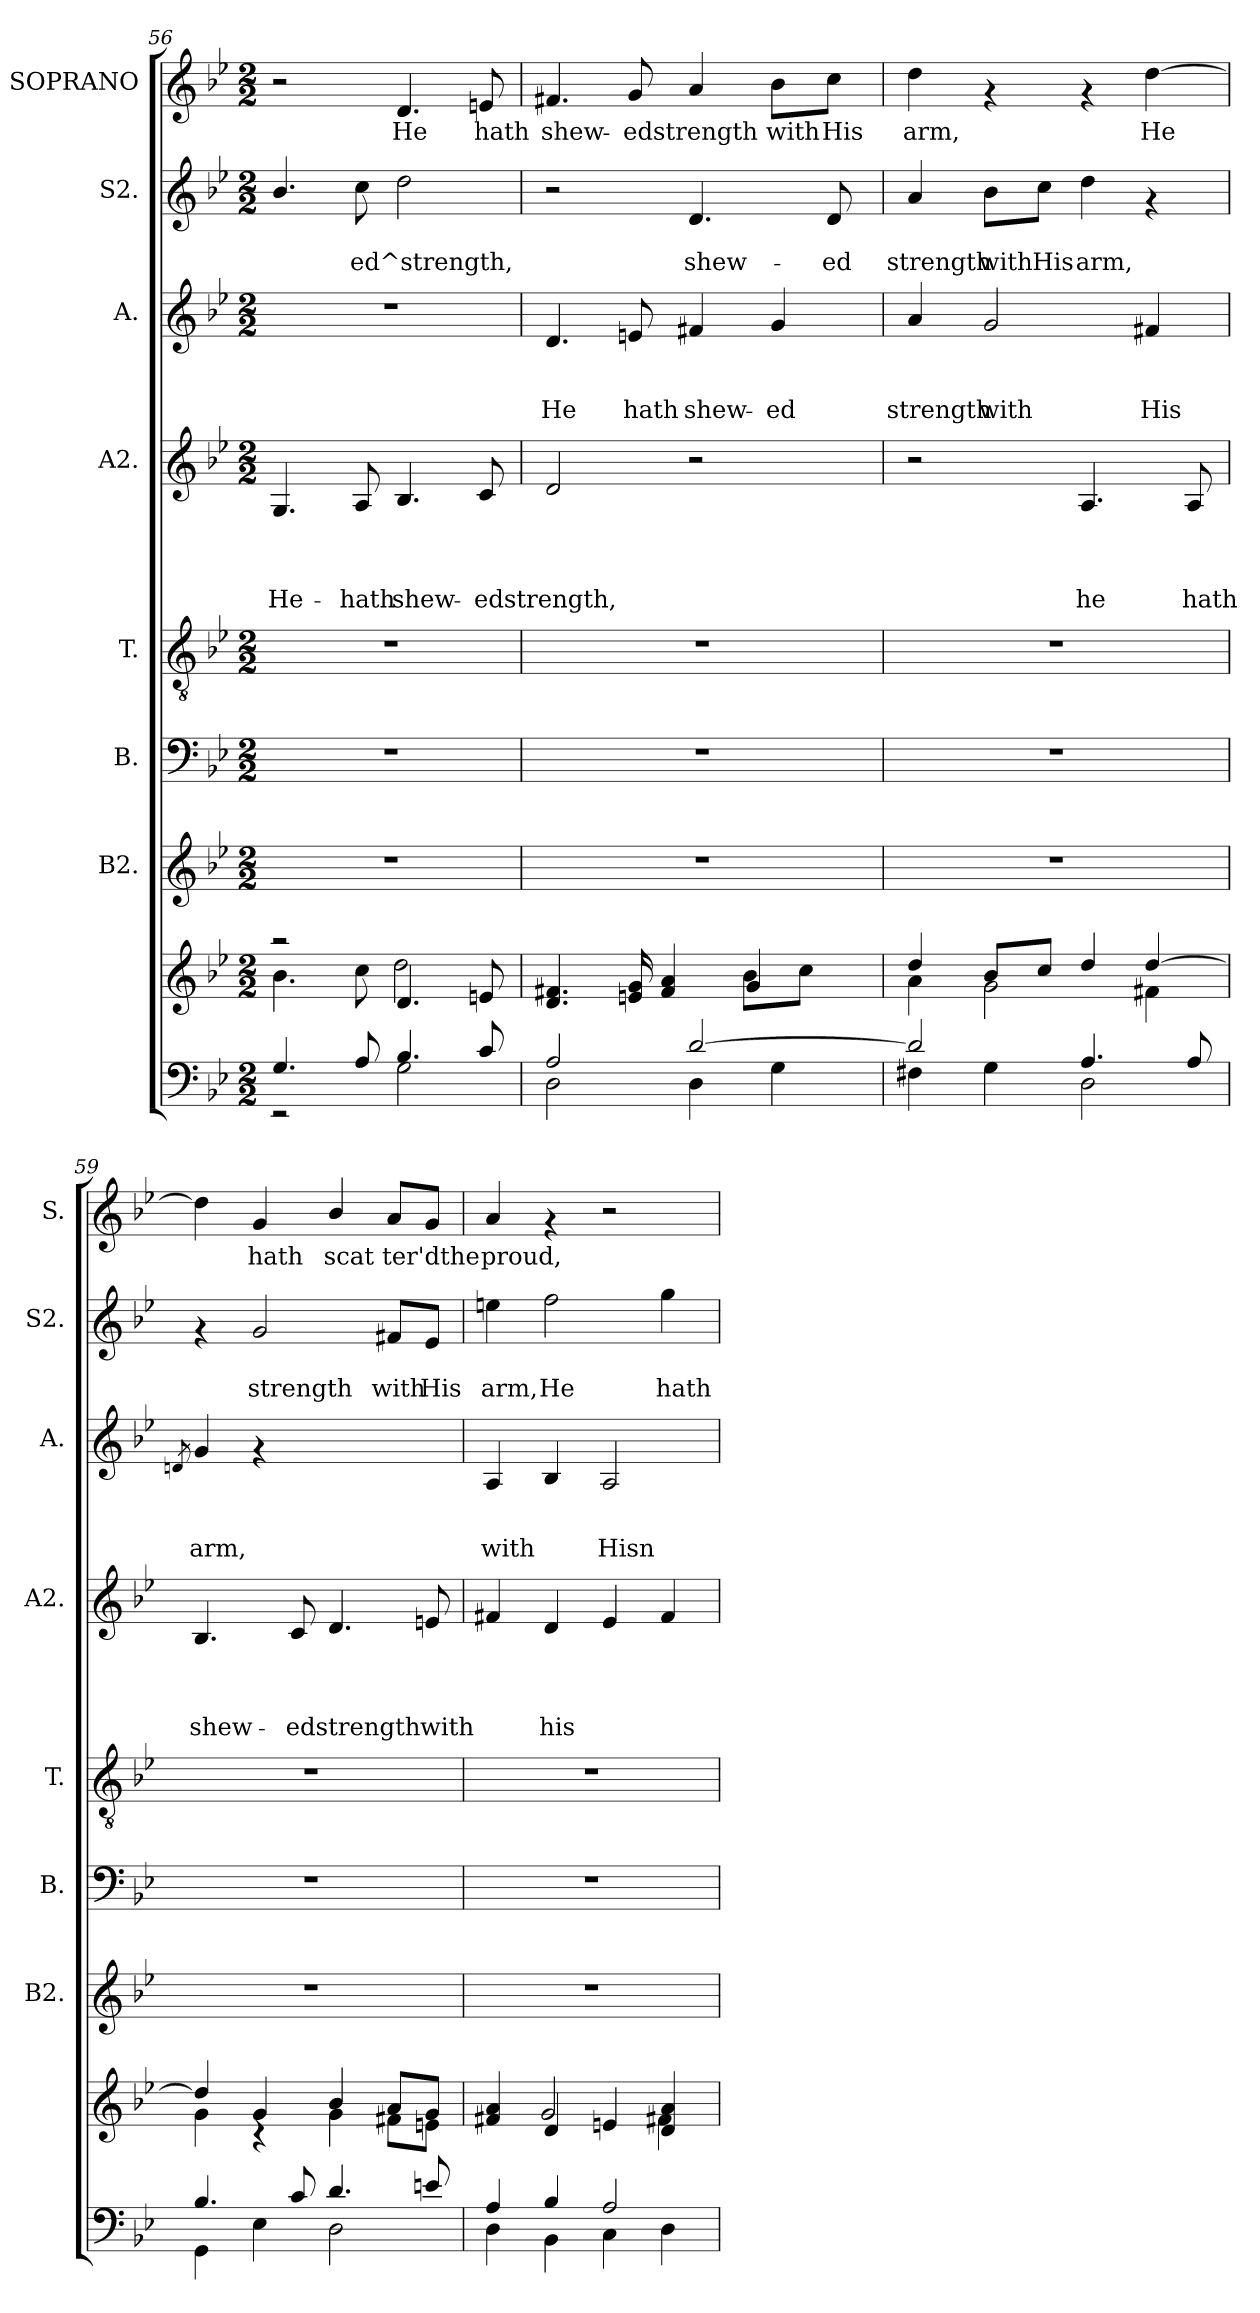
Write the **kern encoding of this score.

**kern	**kern	**kern	**kern	**kern	**kern	**text	**text	**text	**text	**kern	**text	**text	**text	**kern	**text	**text	**kern	**text
*part9	*part8	*part7	*part6	*part5	*part4	*part4	*part4	*part4	*part4	*part3	*part3	*part3	*part3	*part2	*part2	*part2	*part1	*part1
*staff9	*staff8	*staff7	*staff6	*staff5	*staff4	*staff4	*staff4	*staff4	*staff4	*staff3	*staff3	*staff3	*staff3	*staff2	*staff2	*staff2	*staff1	*staff1
*	*	*I"B2.	*I"B.	*I"T.	*I"A2.	*	*	*	*	*I"A.	*	*	*	*I"S2.	*	*	*I"SOPRANO	*
*	*	*I'B2.	*I'B.	*I'T.	*I'A2.	*	*	*	*	*I'A.	*	*	*	*I'S2.	*	*	*I'S.	*
*clefF4	*clefG2	*clefG2	*clefF4	*clefGv2	*clefG2	*	*	*	*	*clefG2	*	*	*	*clefG2	*	*	*clefG2	*
*k[b-e-]	*k[b-e-]	*k[b-e-]	*k[b-e-]	*k[b-e-]	*k[b-e-]	*	*	*	*	*k[b-e-]	*	*	*	*k[b-e-]	*	*	*k[b-e-]	*
*B-:	*B-:	*B-:	*B-:	*B-:	*B-:	*	*	*	*	*B-:	*	*	*	*B-:	*	*	*B-:	*
*M2/2	*M2/2	*M2/2	*M2/2	*M2/2	*M2/2	*	*	*	*	*M2/2	*	*	*	*M2/2	*	*	*M2/2	*
=56	=56	=56	=56	=56	=56	=56	=56	=56	=56	=56	=56	=56	=56	=56	=56	=56	=56	=56
*^	*^	*	*	*	*	*	*	*	*	*	*	*	*	*	*	*	*	*
!	!	!	!	!	!	!	!	!	!	!	!LO:LY:b	!	!	!	!	!	!	!	!	!
4.G/	2rEE	2raa	4.b-\	1r	1r	1r	4.G/	.	.	.	He-	1r	.	.	.	4.b-/	.	.	2r	.
!	!	!	!	!	!	!	!	!	!	!	!LO:LY:b	!	!	!	!	!	!	!LO:LY:b	!	!
8A/	.	.	8cc\	.	.	.	8A/	.	.	.	-hath	.	.	.	.	8cc\	.	-ed^strength,	.	.
!	!	!	!	!	!	!	!	!	!	!	!LO:LY:b	!	!	!	!	!	!	!	!	!LO:LY:b
4.B-/	2G\	4.d/	2dd\	.	.	.	4.B-/	.	.	.	shew-	.	.	.	.	2dd\	.	.	4.d/	He
!	!	!	!	!	!	!	!	!	!	!	!LO:LY:b	!	!	!	!	!	!	!	!	!LO:LY:b
8c/	.	8en/	.	.	.	.	8c/	.	.	.	-edstrength,	.	.	.	.	.	.	.	8en/	hath
=57	=57	=57	=57	=57	=57	=57	=57	=57	=57	=57	=57	=57	=57	=57	=57	=57	=57	=57	=57	=57
!	!	!	!	!	!	!	!	!	!	!	!	!	!	!	!LO:LY:b	!	!	!	!	!LO:LY:b
2A/	2D\	4.d/ 4.f#X/	2ryy	1r	1r	1r	2d/	.	.	.	.	4.d/	.	.	He	2r	.	.	4.f#X/	shew-
!	!	!	!	!	!	!	!	!	!	!	!	!	!	!	!LO:LY:b	!	!	!	!	!LO:LY:b
.	.	16en/ 16g/	.	.	.	.	.	.	.	.	.	8en/	.	.	hath	.	.	.	8g/	-edstrength
.	.	4f#/ 4a/	.	.	.	.	.	.	.	.	.	.	.	.	.	.	.	.	.	.
!	!	!	!	!	!	!	!	!	!	!	!	!	!	!	!LO:LY:b	!	!	!LO:LY:b	!	!
[<2d/	4D\	.	8.ryy	.	.	.	2r	.	.	.	.	4f#X/	.	.	shew-	4.d/	.	shew-	4a/	.
.	.	8b-\L	4g/	.	.	.	.	.	.	.	.	.	.	.	.	.	.	.	.	.
!	!	!	!	!	!	!	!	!	!	!	!	!	!	!	!LO:LY:b	!	!	!	!	!LO:LY:b
.	4G\	.	.	.	.	.	.	.	.	.	.	4g/	.	.	-ed	.	.	.	8b-\L	with
.	.	8cc\J	.	.	.	.	.	.	.	.	.	.	.	.	.	.	.	.	.	.
!	!	!	!	!	!	!	!	!	!	!	!	!	!	!	!	!	!	!LO:LY:b	!	!LO:LY:b
.	.	.	.	.	.	.	.	.	.	.	.	.	.	.	.	8d/	.	-ed	8cc\J	His
.	.	16ryy	16ryy	.	.	.	.	.	.	.	.	.	.	.	.	.	.	.	.	.
!!LO:PB:g=z
=58	=58	=58	=58	=58	=58	=58	=58	=58	=58	=58	=58	=58	=58	=58	=58	=58	=58	=58	=58	=58
!	!	!	!	!	!	!	!	!	!	!	!	!	!	!	!LO:LY:b	!	!	!LO:LY:b	!	!LO:LY:b
2d/]	4F#X\	4dd/	4a\	1r	1r	1r	2r	.	.	.	.	4a/	.	.	strength	4a/	.	strength	4dd\	arm,
!	!	!	!	!	!	!	!	!	!	!	!	!	!	!	!LO:LY:b	!	!	!LO:LY:b	!	!
.	4G\	8b-/L	2g\	.	.	.	.	.	.	.	.	2g/	.	.	with	8b-\L	.	with	4rf	.
!	!	!	!	!	!	!	!	!	!	!	!	!	!	!	!	!	!	!LO:LY:b	!	!
.	.	8cc/J	.	.	.	.	.	.	.	.	.	.	.	.	.	8cc\J	.	His	.	.
!	!	!	!	!	!	!	!	!	!	!	!LO:LY:b	!	!	!	!	!	!	!LO:LY:b	!	!
4.A/	2D\	4dd/	.	.	.	.	4.A/	.	.	.	he	.	.	.	.	4dd\	.	arm,	4rf	.
!	!	!	!	!	!	!	!	!	!	!	!	!	!	!	!LO:LY:b	!	!	!	!	!LO:LY:b
.	.	[>4dd/	4f#X\	.	.	.	.	.	.	.	.	4f#X/	.	.	His	4rf	.	.	[>4dd\	He
!	!	!	!	!	!	!	!	!	!	!	!LO:LY:b	!	!	!	!	!	!	!	!	!
8A/	.	.	.	.	.	.	8A/	.	.	.	hath	.	.	.	.	.	.	.	.	.
=59	=59	=59	=59	=59	=59	=59	=59	=59	=59	=59	=59	=59	=59	=59	=59	=59	=59	=59	=59	=59
.	.	.	.	.	.	.	.	.	.	.	.	8qdn/	.	.	.	.	.	.	.	.
!	!	!	!	!	!	!	!	!	!	!	!LO:LY:b	!	!	!	!LO:LY:b	!	!	!	!	!
4.B-/	4GG\	4dd/]	4g\	1r	1r	1r	4.B-/	.	.	.	shew-	4g/	.	.	arm,	4rf	.	.	4dd\]	.
!	!	!	!	!	!	!	!	!	!	!	!	!	!	!	!	!	!	!LO:LY:b	!	!LO:LY:b
.	4E-\	4g/	4rc	.	.	.	.	.	.	.	.	4rf	.	.	.	2g/	.	strength	4g/	hath
!	!	!	!	!	!	!	!	!	!	!	!LO:LY:b	!	!	!	!	!	!	!	!	!
8c/	.	.	.	.	.	.	8c/	.	.	.	-edstrength	.	.	.	.	.	.	.	.	.
!	!	!	!	!	!	!	!	!	!	!	!	!	!	!	!	!	!	!	!	!LO:LY:b
4.d/	2D\	4b-/	4g\	.	.	.	4.d/	.	.	.	.	2ryy	.	.	.	.	.	.	4b-/	scat
!	!	!	!	!	!	!	!	!	!	!	!	!	!	!	!	!	!	!LO:LY:b	!	!LO:LY:b
.	.	8a/L	8f#X\L	.	.	.	.	.	.	.	.	.	.	.	.	8f#X/L	.	with	8a/L	ter'dthe
!	!	!	!	!	!	!	!	!	!	!	!LO:LY:b	!	!	!	!	!	!	!LO:LY:b	!	!
8en/	.	8g/J	8en\J	.	.	.	8en/	.	.	.	with	.	.	.	.	8e-/J	.	His	8g/J	.
=60	=60	=60	=60	=60	=60	=60	=60	=60	=60	=60	=60	=60	=60	=60	=60	=60	=60	=60	=60	=60
!	!	!	!	!	!	!	!	!	!	!	!	!	!	!	!LO:LY:b	!	!	!LO:LY:b	!	!LO:LY:b
4A/	4D\	4f#X/ 4a/	4ryy	1r	1r	1r	4f#X/	.	.	.	.	4A/	.	.	with	4een\	.	arm,	4a/	proud,
!	!	!	!	!	!	!	!	!	!	!	!LO:LY:b	!	!	!	!	!	!	!LO:LY:b	!	!
4B-/	4BB-\	4d/	2g/	.	.	.	4d/	.	.	.	his	4B-/	.	.	.	2ff\	.	He	4rf	.
!	!	!	!	!	!	!	!	!	!	!	!	!	!	!	!LO:LY:b	!	!	!	!	!
2A/	4C\	4en/	.	.	.	.	4e-/	.	.	.	.	2A/	.	.	Hisn-	.	.	.	2r	.
!	!	!	!	!	!	!	!	!	!	!	!	!	!	!	!	!	!	!LO:LY:b	!	!
.	4D\	4d/ 4a/	4f#X\	.	.	.	4f#/	.	.	.	.	.	.	.	.	4gg\	.	hath	.	.
*v	*v	*	*	*	*	*	*	*	*	*	*	*	*	*	*	*	*	*	*	*
*	*v	*v	*	*	*	*	*	*	*	*	*	*	*	*	*	*	*	*	*
=	=	=	=	=	=	=	=	=	=	=	=	=	=	=	=	=	=	=
*-	*-	*-	*-	*-	*-	*-	*-	*-	*-	*-	*-	*-	*-	*-	*-	*-	*-	*-
